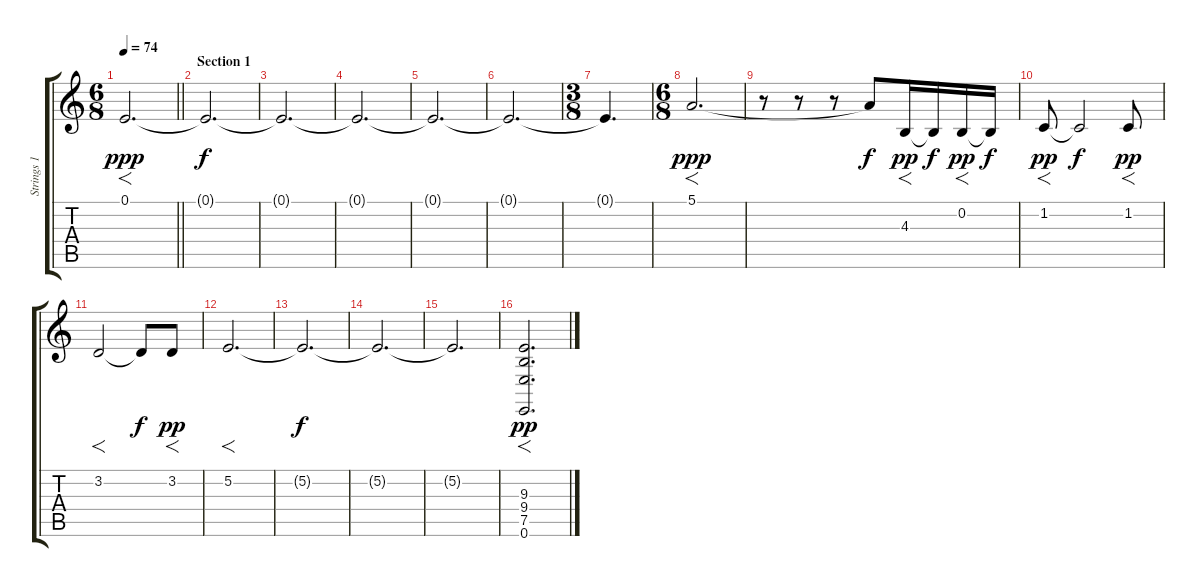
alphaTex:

\track ("Strings 1" "Strings 1") {instrument stringensemble2}
\staff {score tabs}
\tuning (E4 B3 G3 D3 A2 E2) {hide}
\ts (6 8)
\tempo 74
\clef g2
\barLineRight lightlight
\ks c
0.1.2{f d dy ppp instrument stringensemble2} |
\section ("" "Section 1")
0.1{t}.2{d dy f} |
0.1{t}.2{d} |
0.1{t}.2{d} |
0.1{t}.2{d} |
0.1{t}.2{d} |
\ts (3 8)
0.1{t}.4{d} |
\ts (6 8)
5.1.2{f d dy ppp} |
r.8 r.8 r.8 5.1{t}.8{dy f} 4.3.16{f dy pp} 4.3{t}.16{dy f} 0.2.16{f dy pp} 0.2{t}.16{dy f} |
1.2.8{f dy pp} 1.2{t}.2{dy f} 1.2.8{f dy pp} |
3.2.2{f} 3.2{t}.8{dy f} 3.2.8{f dy pp} |
5.2.2{f d} |
5.2{t}.2{d dy f} |
5.2{t}.2{d} |
5.2{t}.2{d} |
(9.3 9.4 7.5 0.6).2{f d dy pp}
